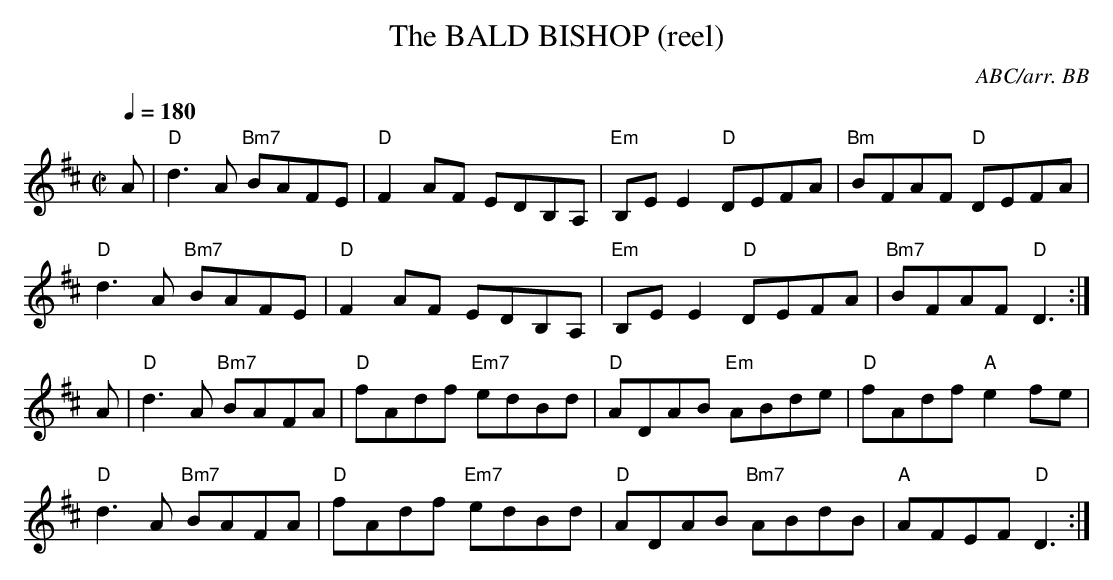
X:1
T:BALD BISHOP (reel), The
C:ABC/arr. BB
years ago. I know nothing about it besides the fact that it's
a lovely tune!
Q:1/4=180
L:1/8
M:C|
K:D
A|"D"d3A "Bm7"BAFE|"D"F2AF EDB,A,|\
"Em"B,EE2 "D"DEFA|"Bm"BFAF "D"DEFA|
"D"d3A "Bm7"BAFE|"D"F2AF EDB,A,|\
"Em"B,EE2 "D"DEFA|"Bm7"BFAF "D"D3:|
A|"D"d3A "Bm7"BAFA|"D"fAdf "Em7"edBd|\
"D"ADAB "Em"ABde|"D"fAdf "A"e2 fe|
"D"d3A "Bm7"BAFA|"D"fAdf "Em7"edBd|\
"D"ADAB "Bm7"ABdB|"A"AFEF "D"D3:|
